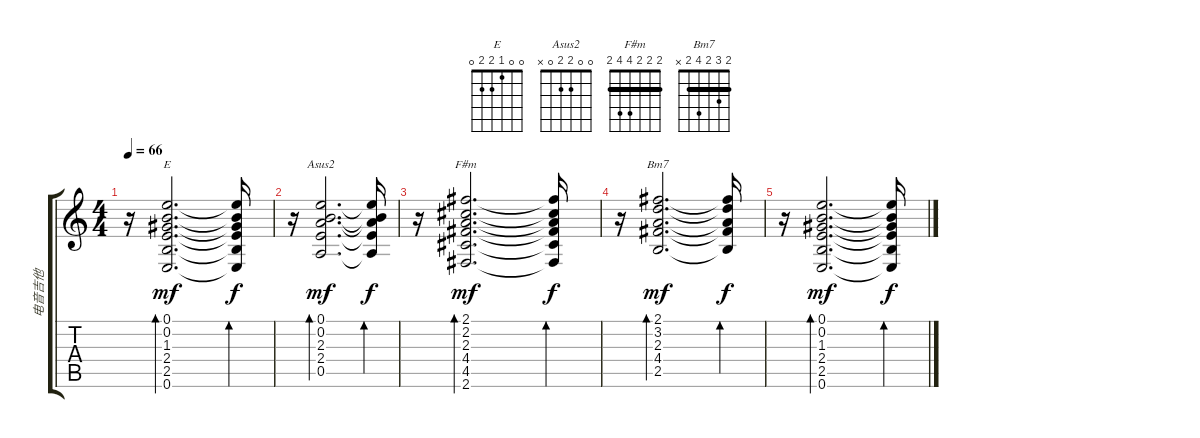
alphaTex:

\track ("电音吉他" "电音吉他") {instrument electricguitarjazz}
\staff {score tabs}
\tuning (E4 B3 G3 D3 A2 E2) {hide}
\chord ("E" 0 0 1 2 2 0)
\chord ("Asus2" 0 0 2 2 0 x)
\chord ("F#m" 2 2 2 4 4 2) {barre 2}
\chord ("Bm7" 2 3 2 4 2 x) {barre 2}
\ts (4 4)
\tempo 66
\clef g2
\ks c
r.16{dy f} (0.1 0.2 1.3 2.4 2.5 0.6).2{d bd 240 ch "E" dy mf} (0.1{t} 0.2{t} 1.3{t} 2.4{t} 2.5{t} 0.6{t}).16{bd 240 dy f} |
r.16 (0.1 0.2 2.3 2.4 0.5).2{d bd 240 ch "Asus2" dy mf} (0.1{t} 0.2{t} 2.3{t} 2.4{t} 0.5{t}).16{bd 240 dy f} |
r.16 (2.1 2.2 2.3 4.4 4.5 2.6).2{d bd 240 ch "F#m" dy mf} (2.1{t} 2.2{t} 2.3{t} 4.4{t} 4.5{t} 2.6{t}).16{bd 240 dy f} |
r.16 (2.1 3.2 2.3 4.4 2.5).2{d bd 240 ch "Bm7" dy mf} (2.1{t} 3.2{t} 2.3{t} 4.4{t} 2.5{t}).16{bd 240 dy f} |
r.16 (0.1 0.2 1.3 2.4 2.5 0.6).2{d bd 240 dy mf} (0.1{t} 0.2{t} 1.3{t} 2.4{t} 2.5{t} 0.6{t}).16{bd 240 dy f}
